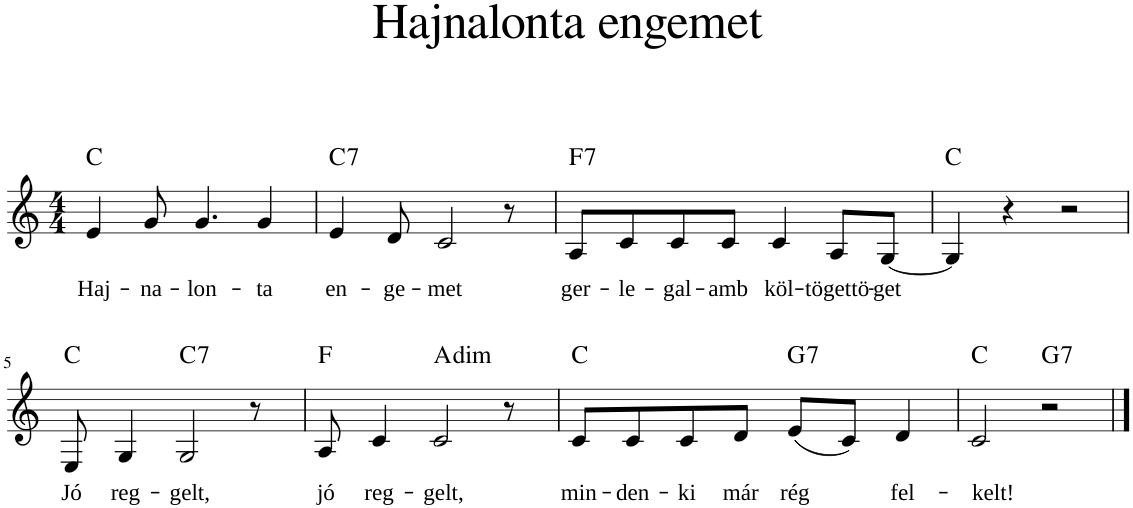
**kern	**text	**harte
*part1	*part1	*part1
*staff1	*staff1	*
*I"Piano	*	*
*I'Pno	*	*
*clefG2	*	*
*k[]	*	*
*M4/4	*	*
=1	=1	=1
!	!LO:LY:b	!
4e/	Haj-	C:maj
!	!LO:LY:b	!
8g/	-na-	.
!	!LO:LY:b	!
4.g/	-lon-	.
!	!LO:LY:b	!
4g/	-ta	.
=2	=2	=2
!	!LO:LY:b	!LO:H:kt=7
4e/	en-	C:7
!	!LO:LY:b	!
8d/	-ge-	.
!	!LO:LY:b	!
2c/	-met	.
8r	.	.
=3	=3	=3
!	!LO:LY:b	!LO:H:kt=7
8A/L	ger-	F:7
!	!LO:LY:b	!
8c/	-le-	.
!	!LO:LY:b	!
8c/	-gal-	.
!	!LO:LY:b	!
8c/J	-amb	.
!	!LO:LY:b	!
4c/	köl-	.
!	!LO:LY:b	!
8A/L	-tögettö-	.
!	!LO:LY:b	!
[8G/J	-get	.
=4	=4	=4
4G/]	.	C:maj
4r	.	.
2r	.	.
!!LO:LB:g=z
=5	=5	=5
!	!LO:LY:b	!
8E/	Jó	C:maj
!	!LO:LY:b	!
4G/	reg-	.
!	!LO:LY:b	!LO:H:kt=7
2G/	-gelt,	C:7
8r	.	.
=6	=6	=6
!	!LO:LY:b	!
8A/	jó	F:maj
!	!LO:LY:b	!
4c/	reg-	.
!	!LO:LY:b	!LO:H:kt=dim
2c/	-gelt,	A:dim
8r	.	.
=7	=7	=7
!	!LO:LY:b	!
8c/L	min-	C:maj
!	!LO:LY:b	!
8c/	-den-	.
!	!LO:LY:b	!
8c/	-ki	.
!	!LO:LY:b	!
8d/J	már	.
!	!LO:LY:b	!LO:H:kt=7
(8e/L	rég	G:7
8c/J)	.	.
!	!LO:LY:b	!
4d/	fel-	.
=8	=8	=8
!	!LO:LY:b	!
2c/	-kelt!-	C:maj
!	!	!LO:H:kt=7
2r	.	G:7
==	==	==
*-	*-	*-
